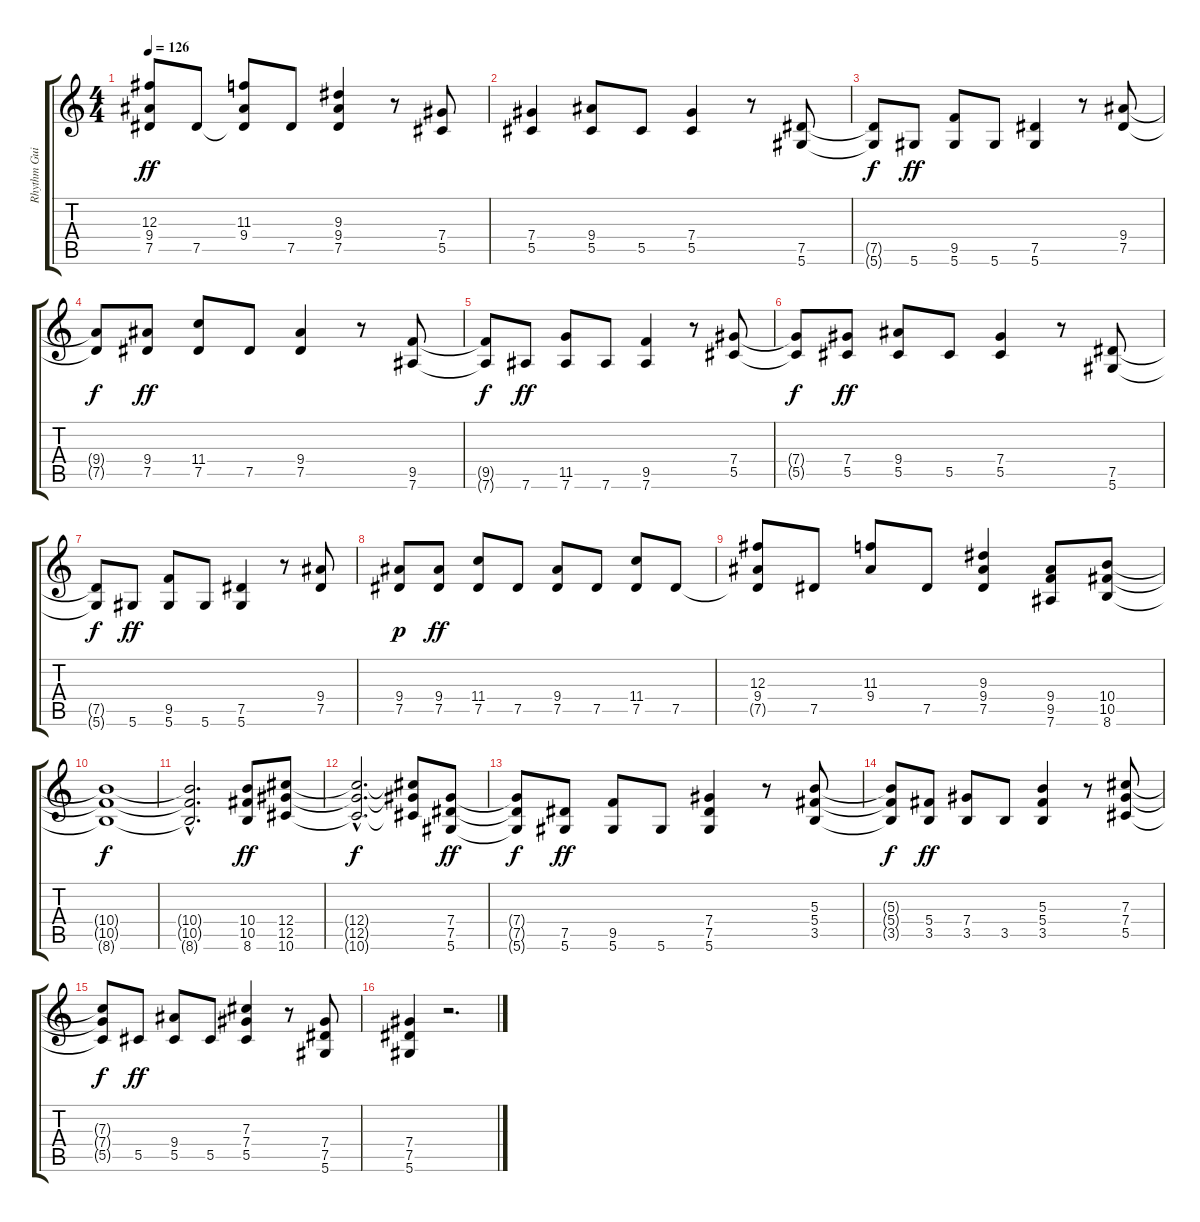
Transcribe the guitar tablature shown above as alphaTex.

\track ("Rhythm Guitar I" "Rhythm Gui") {instrument overdrivenguitar}
\staff {score tabs}
\tuning (Eb4 Bb3 Gb3 Db3 Ab2 Eb2) {hide}
\ts (4 4)
\tempo 126
\clef g2
\ks c
(12.3 9.4 7.5{t}).8{dy ff} 7.5.8 (11.3 9.4 7.5{t}).8 7.5.8 (9.3 9.4 7.5).4 r.8 (7.4 5.5).8 |
(7.4 5.5).4 (9.4 5.5).8 5.5.8 (7.4 5.5).4 r.8 (7.5 5.6).8 |
(7.5{t} 5.6{t}).8{dy f} 5.6.8{dy ff} (9.5 5.6).8 5.6.8 (7.5 5.6).4 r.8 (9.4 7.5).8 |
(9.4{t} 7.5{t}).8{dy f} (9.4 7.5).8{dy ff} (11.4 7.5).8 7.5.8 (9.4 7.5).4 r.8 (9.5 7.6).8 |
(9.5{t} 7.6{t}).8{dy f} 7.6.8{dy ff} (11.5 7.6).8 7.6.8 (9.5 7.6).4 r.8 (7.4 5.5).8 |
(7.4{t} 5.5{t}).8{dy f} (7.4 5.5).8{dy ff} (9.4 5.5).8 5.5.8 (7.4 5.5).4 r.8 (7.5 5.6).8 |
(7.5{t} 5.6{t}).8{dy f} 5.6.8{dy ff} (9.5 5.6).8 5.6.8 (7.5 5.6).4 r.8 (9.4 7.5).8 |
(9.4 7.5).8{dy p} (9.4 7.5).8{dy ff} (11.4 7.5).8 7.5.8 (9.4 7.5).8 7.5.8 (11.4 7.5).8 7.5.8 |
(12.3 9.4 7.5{t}).8 7.5.8 (11.3 9.4).8 7.5.8 (9.3 9.4 7.5).4 (9.4 9.5 7.6).8 (10.4 10.5 8.6).8 |
(10.4{t} 10.5{t} 8.6{t}).1{dy f} |
(10.4{hac t} 10.5{hac t} 8.6{hac t}).2{d} (10.4 10.5 8.6).8{dy ff} (12.4 12.5 10.6).8 |
(12.4{hac t} 12.5{hac t} 10.6{hac t}).2{d dy f} (12.4{t} 12.5{t} 10.6{t}).8 (7.4 7.5 5.6).8{dy ff} |
(7.4{t} 7.5{t} 5.6{t}).8{dy f} (7.5 5.6).8{dy ff} (9.5 5.6).8 5.6.8 (7.4 7.5 5.6).4 r.8 (5.3 5.4 3.5).8 |
(5.3{t} 5.4{t} 3.5{t}).8{dy f} (5.4 3.5).8{dy ff} (7.4 3.5).8 3.5.8 (5.3 5.4 3.5).4 r.8 (7.3 7.4 5.5).8 |
(7.3{t} 7.4{t} 5.5{t}).8{dy f} 5.5.8{dy ff} (9.4 5.5).8 5.5.8 (7.3 7.4 5.5).4 r.8 (7.4 7.5 5.6).8 |
(7.4 7.5 5.6).4 r.2{d}
